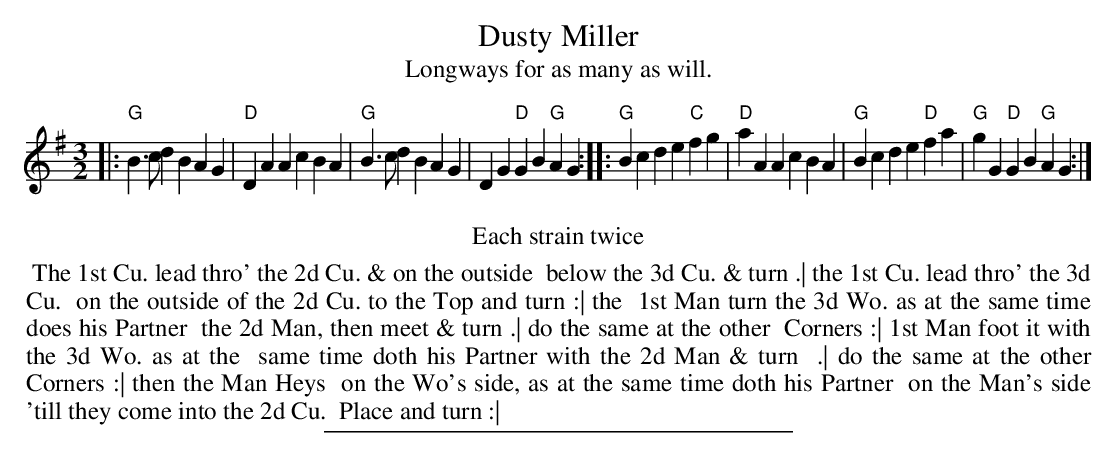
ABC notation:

X:1
T: Dusty Miller
T: Longways for as many as will.
M: 3/2
L: 1/4
K: G
|: "G"B>c dB AG | "D"D AA cBA | "G"B>c dB AG | DG "D"GB "G"AG :|\
|: "G"Bc de "C"fg | "D"aA Ac BA | "G"Bc de "D"fa | "G"gG "D"GB "G"AG :|
